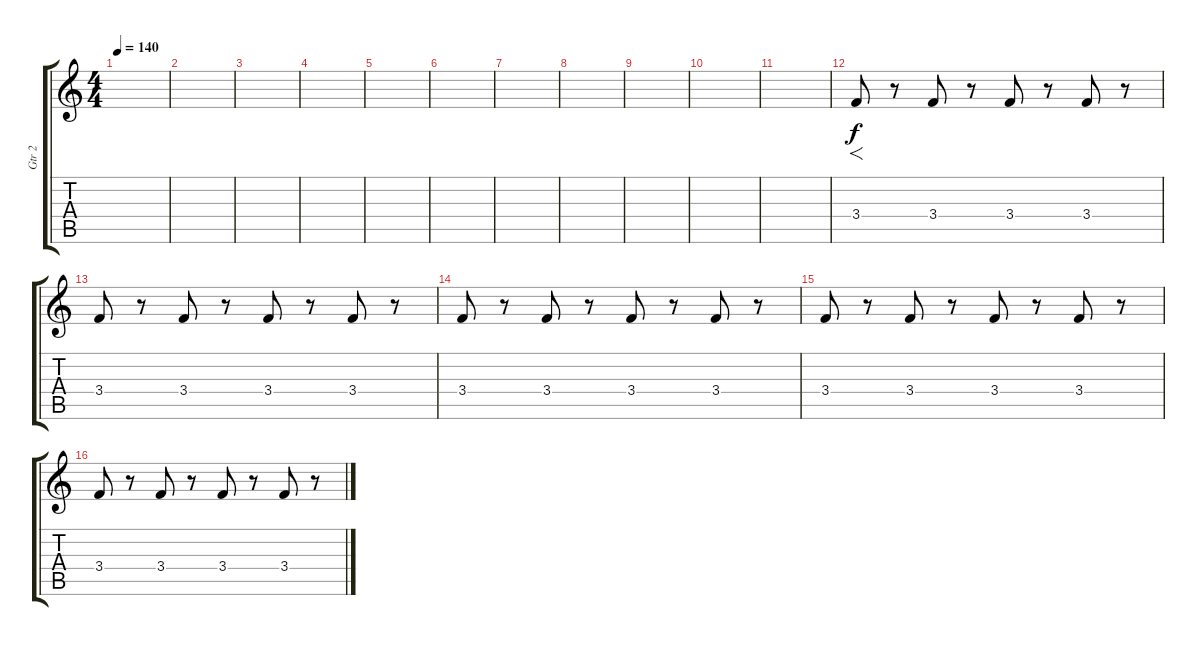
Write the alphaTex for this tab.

\track ("Gtr 2" "Gtr 2") {instrument overdrivenguitar}
\staff {score tabs}
\tuning (E4 B3 G3 D3 A2 D2) {hide}
\ts (4 4)
\tempo 140
\clef g2
\ks c
|
|
|
|
|
|
|
|
|
|
|
3.4.8{f} r.8 3.4.8 r.8 3.4.8 r.8 3.4.8 r.8 |
3.4.8 r.8 3.4.8 r.8 3.4.8 r.8 3.4.8 r.8 |
3.4.8 r.8 3.4.8 r.8 3.4.8 r.8 3.4.8 r.8 |
3.4.8 r.8 3.4.8 r.8 3.4.8 r.8 3.4.8 r.8 |
3.4.8 r.8 3.4.8 r.8 3.4.8 r.8 3.4.8 r.8
